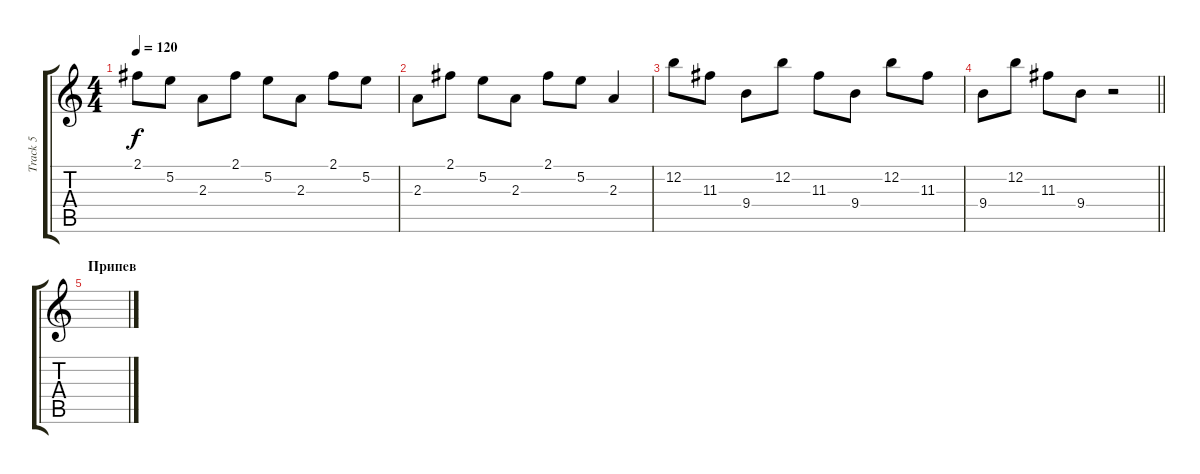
\track ("Track 5" "Track 5") {instrument acousticguitarsteel}
\staff {score tabs}
\tuning (E4 B3 G3 D3 A2 E2) {hide}
\ts (4 4)
\tempo 120
\clef g2
\ks c
2.1.8{dy f} 5.2.8 2.3.8 2.1.8 5.2.8 2.3.8 2.1.8 5.2.8 |
2.3.8 2.1.8 5.2.8 2.3.8 2.1.8 5.2.8 2.3.4 |
12.2.8 11.3.8 9.4.8 12.2.8 11.3.8 9.4.8 12.2.8 11.3.8 |
\barLineRight lightlight
9.4.8 12.2.8 11.3.8 9.4.8 r.2 |
\section ("" "Припев")
